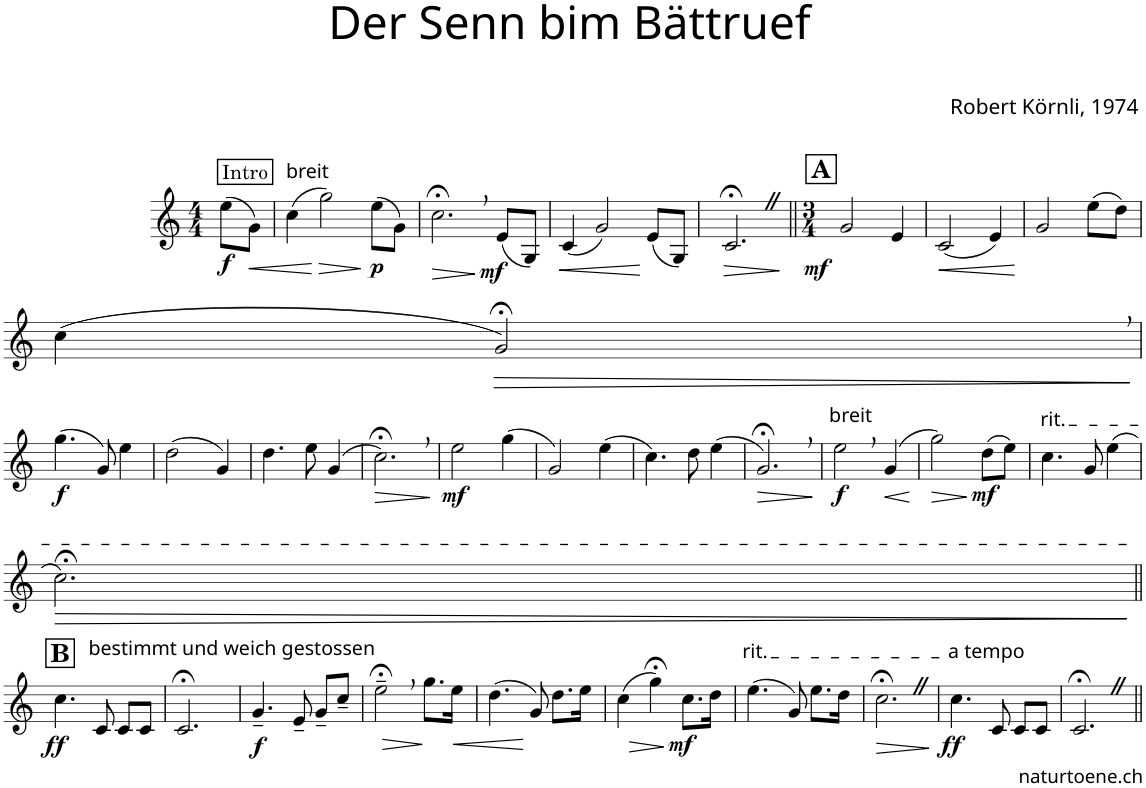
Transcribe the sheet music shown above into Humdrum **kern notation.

**kern	**dynam
*part1	*part1
*staff1	*staff1
*I"Alphorn	*
*I'Alphn.	*
*clefG2	*
*Trd4c6	*
*k[]	*
*M4/4	*
!!LO:REH:place=s1:a:cj:fs=11:t=Intro
=	=
!LO:TX:a:t=breit	!
!	!LO:DY:b
(8ee\L	f
!	!LO:HP:b
8g\J)	<
=1	=1
(4cc\	.
!	!LO:HP:n=1:b
2gg\)	[ >
!	!LO:DY:n=1:b
(8ee\L	] p
8g\J)	.
=2	=2
!	!LO:HP:b
2.cc;<,\	>
!	!LO:DY:n=1:b
(8e/L	] mf
8G/J)	.
=3	=3
!	!LO:HP:b
(4c/	<
2g/)	.
(8e/L	[
8G/J)	.
=4	=4
!	!LO:HP:b
2.c;<Z/	>
.	]
=5||	=5||
!!LO:REH:place=s1:a:B:cj:fs=14:t=A
*M3/4	*
!	!LO:DY:b
2g/	mf
4e/	.
=6	=6
!	!LO:HP:b
(2c/	<
4e/)	.
.	[
=7	=7
2g/	.
(8ee\L	.
8dd\J)	.
!!LO:LB:g=z
=8	=8
(4cc\	.
!	!LO:HP:b
2g;<,/)	>
.	]
!!LO:LB:g=z
=9	=9
!	!LO:DY:b
(4.gg\	f
8g/)	.
4ee\	.
=10	=10
(2dd\	.
4g/)	.
=11	=11
4.dd\	.
8ee\	.
(4g/	.
=12	=12
!	!LO:HP:b
2.cc;<,\)	>
.	]
=13	=13
!	!LO:DY:b
2ee\	mf
(4gg\	.
=14	=14
2g/)	.
(4ee\	.
=15	=15
4.cc\)	.
8dd\	.
(4ee\	.
=16	=16
!	!LO:HP:b
2.g;<,/)	>
.	]
=17	=17
!LO:TX:a:t=breit	!
!	!LO:DY:b
2ee,\	f
!	!LO:HP:b
(4g/	<
.	[
=18	=18
!	!LO:HP:b
2gg\)	>
!	!LO:DY:n=1:b
(8dd\L	] mf
8ee\J)	.
=19	=19
!LO:TX:a:t=rit.	!
4.cc\	.
8g/	.
(4ee\	.
!!LO:LB:g=z
=20	=20
!	!LO:HP:b
2.cc;<\)	>
.	]
!!LO:LB:g=z
=21||	=21||
!!LO:REH:place=s1:a:B:cj:fs=14:t=B
!LO:TX:a:t=bestimmt und weich gestossen	!
!	!LO:DY:b
4.cc\	ff
8c/	.
8c/L	.
8c/J	.
=22	=22
2.c;</	.
=23	=23
!	!LO:DY:b
4.g~/	f
8e~/	.
8g~/L	.
8cc~/J	.
=24	=24
!	!LO:HP:b
2ee;<~,\	>
8.gg\L	]
!	!LO:HP:b
16ee\Jk	<
=25	=25
(4.dd\	.
8g/)	[
8.dd\L	.
16ee\Jk	.
=26	=26
!	!LO:HP:b
(4cc\	>
4gg;<\)	.
!	!LO:DY:n=1:b
8.cc\L	] mf
16dd\Jk	.
=27	=27
!LO:TX:a:t=rit.	!
(4.ee\	.
8g/)	.
8.ee\L	.
16dd\Jk	.
=28	=28
!	!LO:HP:b
2.cc;<Z\	>
.	]
=29	=29
!LO:TX:a:t=a tempo	!
!	!LO:DY:b
4.cc\	ff
8c/	.
8c/L	.
8c/J	.
=30	=30
2.c;<Z/	.
=||	=||
*-	*-
